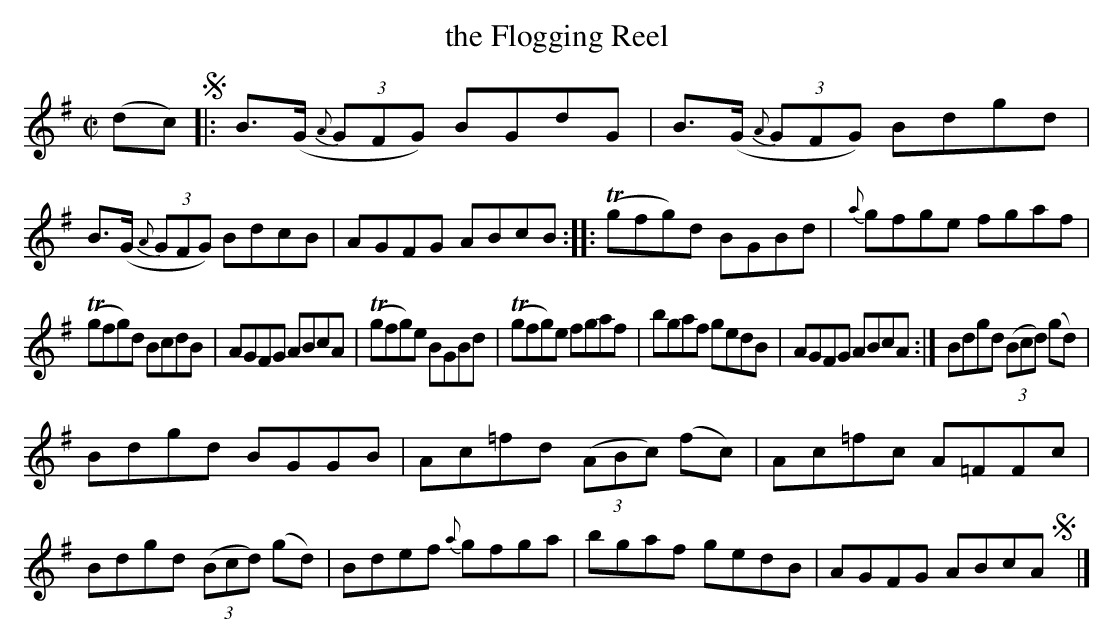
X:1
T: the Flogging Reel
M: C|
L: 1/8
K: G
(dc) !segno!\
|:\
B>(G (3{A}GFG) BGdG | B>(G (3{A}GFG) Bdgd |\
B>(G (3{A}GFG) BdcB | AGFG ABcB ::\
T(gfg)d BGBd | {a}gfge fgaf |
T(gfg)d BcdB | AGFG ABcA |\
T(gfg)e BGBd | T(gfg)e fgaf |\
bgaf gedB | AGFG ABcA :|\
Bdgd (3(Bcd) (gd) |
Bdgd BGGB |\
Ac=fd (3(ABc) (fc) | Ac=fc A=FFc |\
Bdgd (3(Bcd) (gd) | Bdef {a}gfga |\
bgaf gedB | AGFG ABcA !segno!y|]
